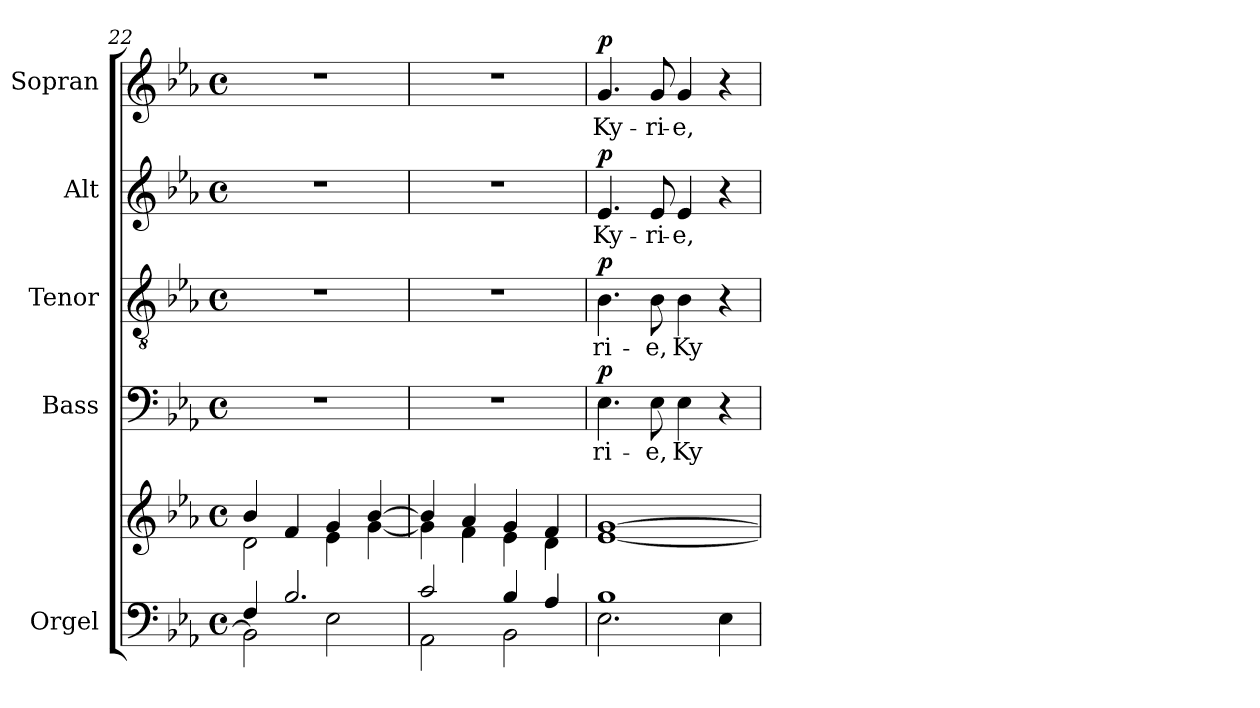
**kern	**kern	**kern	**text	**dynam	**kern	**text	**dynam	**kern	**text	**dynam	**kern	**text	**dynam
*part5	*part5	*part4	*part4	*part4	*part3	*part3	*part3	*part2	*part2	*part2	*part1	*part1	*part1
*staff6	*staff5	*staff4	*staff4	*staff4	*staff3	*staff3	*staff3	*staff2	*staff2	*staff2	*staff1	*staff1	*staff1
*I"Orgel	*	*I"Bass	*	*	*I"Tenor	*	*	*I"Alt	*	*	*I"Sopran	*	*
*I'Org.	*	*I'B.	*	*	*I'T.	*	*	*I'A.	*	*	*I'S.	*	*
*clefF4	*clefG2	*clefF4	*	*	*clefGv2	*	*	*clefG2	*	*	*clefG2	*	*
*k[b-e-a-]	*k[b-e-a-]	*k[b-e-a-]	*	*	*k[b-e-a-]	*	*	*k[b-e-a-]	*	*	*k[b-e-a-]	*	*
*E-:	*E-:	*E-:	*	*	*E-:	*	*	*E-:	*	*	*E-:	*	*
*M4/4	*M4/4	*M4/4	*	*	*M4/4	*	*	*M4/4	*	*	*M4/4	*	*
*met(c)	*met(c)	*met(c)	*	*	*met(c)	*	*	*met(c)	*	*	*met(c)	*	*
=22	=22	=22	=22	=22	=22	=22	=22	=22	=22	=22	=22	=22	=22
*^	*^	*	*	*	*	*	*	*	*	*	*	*	*
4F/	2BB-\]	4b-/	2d\	1r	.	.	1r	.	.	1r	.	.	1r	.	.
2.B-/	.	4f/	.	.	.	.	.	.	.	.	.	.	.	.	.
.	2E-\	4g/	4e-\	.	.	.	.	.	.	.	.	.	.	.	.
.	.	[>4b-/	[<4g\	.	.	.	.	.	.	.	.	.	.	.	.
=23	=23	=23	=23	=23	=23	=23	=23	=23	=23	=23	=23	=23	=23	=23	=23
2c/	2AA-\	4b-/]	4g\]	1r	.	.	1r	.	.	1r	.	.	1r	.	.
.	.	4a-/	4f\	.	.	.	.	.	.	.	.	.	.	.	.
4B-/	2BB-\	4g/	4e-\	.	.	.	.	.	.	.	.	.	.	.	.
4A-/	.	4f/	4d\	.	.	.	.	.	.	.	.	.	.	.	.
=24	=24	=24	=24	=24	=24	=24	=24	=24	=24	=24	=24	=24	=24	=24	=24
!	!	!	!	!	!LO:LY:b	!LO:DY:a	!	!LO:LY:b	!LO:DY:a	!	!LO:LY:b	!LO:DY:a	!	!LO:LY:b	!LO:DY:a
1B-	2.E-\	[>1g	[<1e-	4.E-\	-ri-	p	4.B-\	-ri-	p	4.e-/	Ky-	p	4.g/	Ky-	p
!	!	!	!	!	!LO:LY:b	!	!	!LO:LY:b	!	!	!LO:LY:b	!	!	!LO:LY:b	!
.	.	.	.	8E-\	-e,	.	8B-\	-e,	.	8e-/	-ri-	.	8g/	-ri-	.
!	!	!	!	!	!LO:LY:b	!	!	!LO:LY:b	!	!	!LO:LY:b	!	!	!LO:LY:b	!
.	.	.	.	4E-\	Ky-	.	4B-\	Ky-	.	4e-/	-e,	.	4g/	-e,	.
.	4E-\	.	.	4r	.	.	4r	.	.	4r	.	.	4r	.	.
*v	*v	*	*	*	*	*	*	*	*	*	*	*	*	*	*
*	*v	*v	*	*	*	*	*	*	*	*	*	*	*	*
=	=	=	=	=	=	=	=	=	=	=	=	=	=
*-	*-	*-	*-	*-	*-	*-	*-	*-	*-	*-	*-	*-	*-
